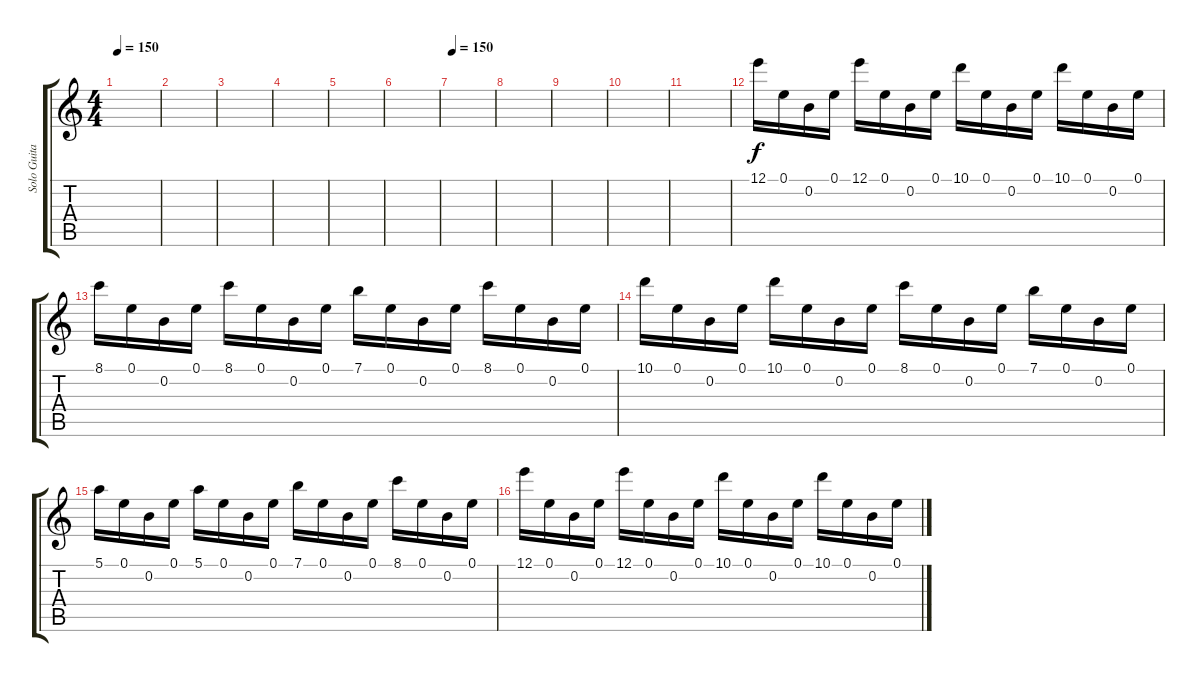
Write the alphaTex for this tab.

\track ("Solo Guitar" "Solo Guita") {instrument distortionguitar}
\staff {score tabs}
\tuning (E4 B3 G3 D3 A2 E2) {hide}
\ts (4 4)
\tempo 150
\clef g2
\ks c
|
|
|
|
|
|
\tempo 150
|
|
|
|
|
12.1.16 0.1.16 0.2.16 0.1.16 12.1.16 0.1.16 0.2.16 0.1.16 10.1.16 0.1.16 0.2.16 0.1.16 10.1.16 0.1.16 0.2.16 0.1.16 |
8.1.16 0.1.16 0.2.16 0.1.16 8.1.16 0.1.16 0.2.16 0.1.16 7.1.16 0.1.16 0.2.16 0.1.16 8.1.16 0.1.16 0.2.16 0.1.16 |
10.1.16 0.1.16 0.2.16 0.1.16 10.1.16 0.1.16 0.2.16 0.1.16 8.1.16 0.1.16 0.2.16 0.1.16 7.1.16 0.1.16 0.2.16 0.1.16 |
5.1.16 0.1.16 0.2.16 0.1.16 5.1.16 0.1.16 0.2.16 0.1.16 7.1.16 0.1.16 0.2.16 0.1.16 8.1.16 0.1.16 0.2.16 0.1.16 |
12.1.16 0.1.16 0.2.16 0.1.16 12.1.16 0.1.16 0.2.16 0.1.16 10.1.16 0.1.16 0.2.16 0.1.16 10.1.16 0.1.16 0.2.16 0.1.16
